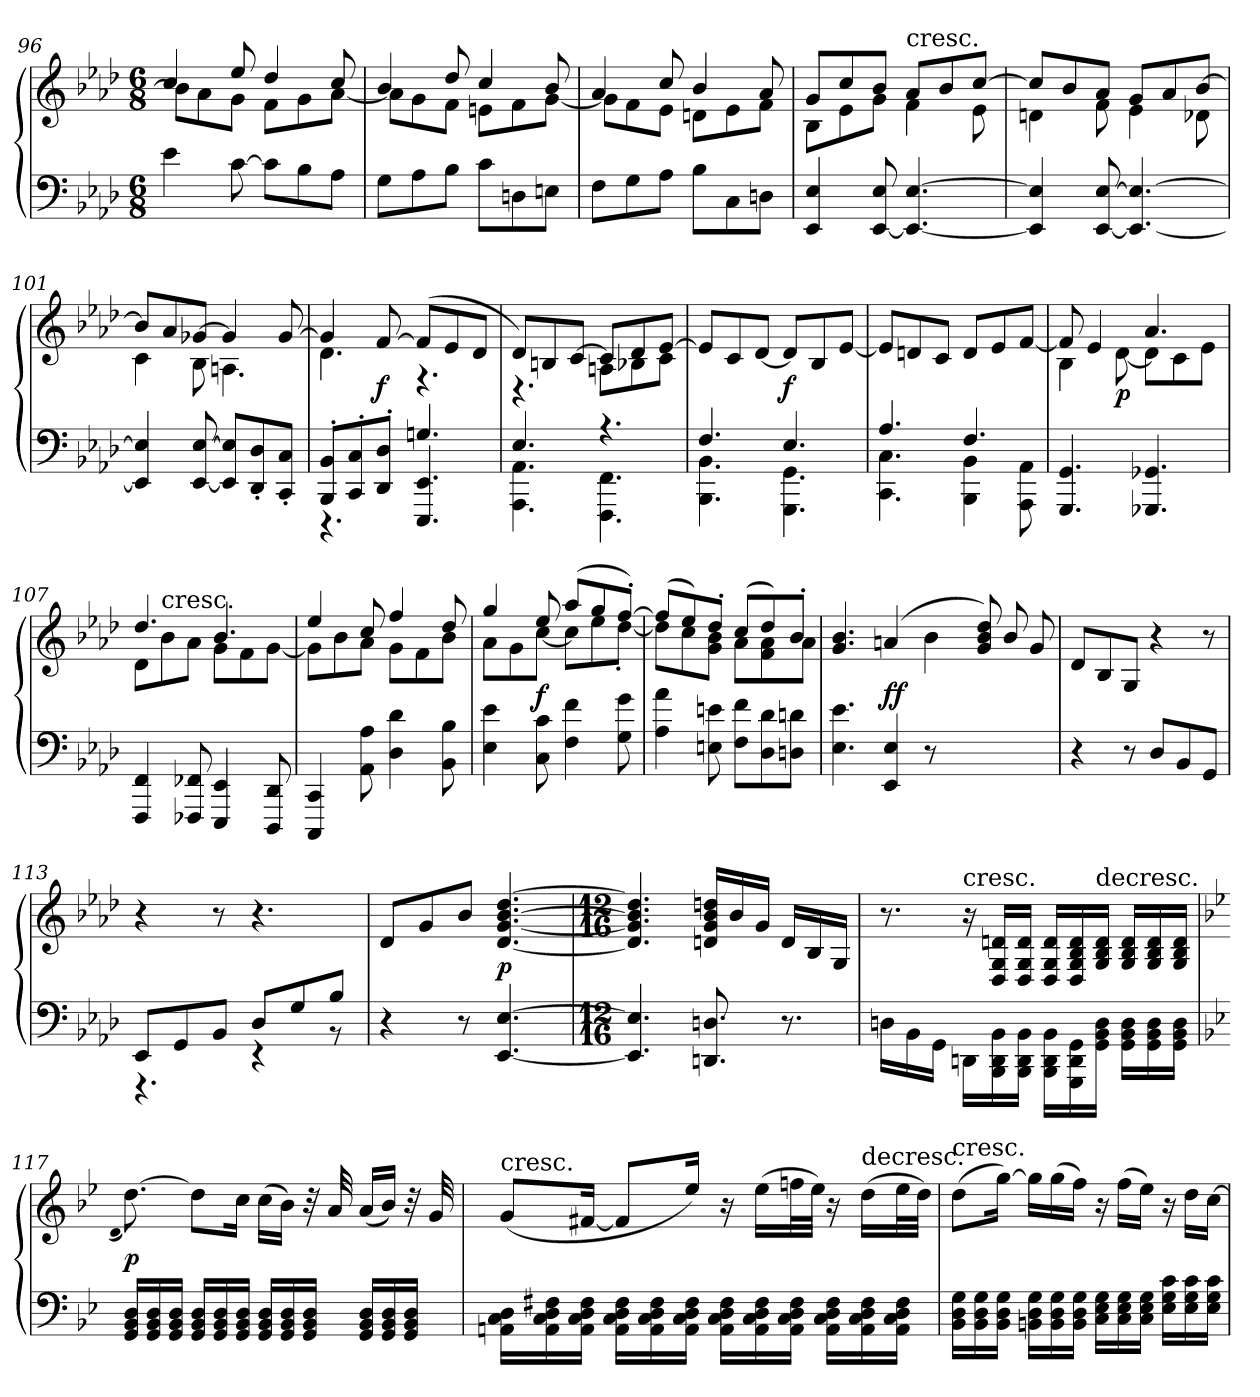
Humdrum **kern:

**kern	**kern	**dynam
*part1	*part1	*part1
*staff2	*staff1	*staff1/2
*clefF4	*clefG2	*
*k[b-e-a-d-]	*k[b-e-a-d-]	*
*M6/8	*M6/8	*
=96	=96	=96
*	*^	*
4e-\	4cc/	8b-\L]	.
.	.	8a-\	.
[8c\	8ee-/	8g\J	.
8c\L]	4dd-/	8f\L	.
8B-\	.	8g\	.
8A-\J	8cc/	[8a-\J	.
=97	=97	=97	=97
8G\L	4b-/	8a-\L]	.
8A-\	.	8g\	.
8B-\J	8dd-/	8f\J	.
8c\L	4cc/	8en\L	.
8Dn\	.	8f\	.
8En\J	8b-/	[8g\J	.
=98	=98	=98	=98
8F\L	4a-/	8g\L]	.
8G\	.	8f\	.
8A-\J	8cc/	8e-\J	.
8B-\L	4b-/	8dn\L	.
8C\	.	8e-\	.
8Dn\J	8a-/	8f\J	.
=99	=99	=99	=99
4EE-/ 4E-/	8g/L	8B-\L	.
.	8cc/	8e-\	.
[8EE-/ 8E-/	8b-/J	8g\J	.
!	!LO:TX:t=cresc.	!	!
4.EE-_/ [4.E-/	8a-/L	4f\	.
.	8b-/	.	.
.	[8cc/J	8e-\	.
=100	=100	=100	=100
4EE-]/ 4E-]/	8cc/L]	4dn\	.
.	8b-/	.	.
[8EE-/ [8E-/	8a-/J	8f\	.
4.EE-_/ 4.E-_/	8g/L	4e-\	.
.	8a-/	.	.
.	[8b-/J	8d-X\	.
=101	=101	=101	=101
4EE-]/ 4E-]/	8b-/L]	4c\	.
.	8a-/	.	.
[8EE-/ [8E-/	[8g-X/J	8B-\	.
8EE-]/ 8E-]/L	4g-/]	4.An\	.
8DD-'/ 8D-'/	.	.	.
8CC'/ 8C'/J	[8g-/	.	.
=102	=102	=102	=102
*^	*	*	*
8BBB-'/ 8BB-'/L	4.r	4g-/]	4.d-\	.
8CC'/ 8C'/	.	.	.	.
8DD-'/ 8D-'/J	.	[8f/	.	f
4.Gn/	4.EEE-/ 4.EE-/	(8f/L]	4.r	.
.	.	8e-/	.	.
.	.	8d-/J	.	.
=103	=103	=103	=103	=103
4.E-/	4.AAA-\ 4.AA-\	8d-/L)	4.r	.
.	.	8Bn/	.	.
.	.	[8c/J	.	.
4.r	4.FFF\ 4.FF\	8c/L]	8An\L	.
.	.	8d-/	8B-X\	.
.	.	[8e-/J	8c\J	.
*	*	*v	*v	*
=104	=104	=104	=104
4.F/	4.BBB-\ 4.BB-\	8e-/L]	.
.	.	8c/	.
.	.	[8d-/J	.
4.E-/	4.GGG\ 4.GG\	8d-/L]	f
.	.	8B-/	.
.	.	[8e-/J	.
=105	=105	=105	=105
4.A-/	4.CC\ 4.C\	8e-/L]	.
.	.	8dn/	.
.	.	8c/J	.
4.F/	4BBB-\ 4BB-\	8d/L	.
.	.	8e-/	.
.	8AAA-\ 8AA-\	[8f/J	.
*v	*v	*	*
=106	=106	=106
*	*^	*
4.GGG/ 4.GG/	8f/]	4B-\	.
.	4e-/	.	.
.	.	[8d-\	p
4.GGG-X/ 4.GG-X/	4.a-/	8d-\L]	.
.	.	8c\	.
.	.	8e-\J	.
=107	=107	=107	=107
4FFF/ 4FF/	4.dd-/	8d-\L	.
!	!	!LO:TX:t=cresc.	!
.	.	8b-\	.
8FFF-X/ 8FF-X/	.	8a-\J	.
4EEE-/ 4EE-/	4.b-/	8g\L	.
.	.	8f\	.
8DDD-/ 8DD-/	.	[8g\J	.
=108	=108	=108	=108
4CCC/ 4CC/	4ee-/	8g\L]	.
.	.	8b-\	.
8AA-\ 8A-\	8cc/	8a-\J	.
4D-\ 4d-\	4ff/	8g\L	.
.	.	8f\	.
8BB-\ 8B-\	8dd-/	8b-\J	.
=109	=109	=109	=109
4E-\ 4e-\	4gg/	8a-\L	.
.	.	8g\	.
8C\ 8c\	8ee-/	[8cc\J	f
4F\ 4f\	(8aa-/L	8cc\L]	.
.	8gg/	8ee-\	.
8G\ 8g\	[8ff'/J)	[8dd-'\J	.
=110	=110	=110	=110
4A-\ 4a-\	(8ff/L]	8dd-\L]	.
.	8ee-/)	8cc\	.
8En\ 8en\	8dd-'/J	8g\ 8b-\J	.
8F\ 8f\L	(8cc/L	8a-\L	.
8D-\ 8d-\	8dd-/)	8f\ 8a-\	.
8Dn\ 8dn\J	8b-'/J	8a-\J	.
*	*v	*v	*
=111	=111	=111
4.E-\ 4.e-\	4.g/ 4.b-/	.
4EE-/ 4E-/	(4an	ff
8r	4b-	.
2ryy	.	.
.	8g/ 8b-/ 8dd-/L)	.
.	8b-/	.
.	8g/L	.
=112	=112	=112
4r	8d-/L	.
.	8B-/	.
8r	8G/J	.
8D-/L	4r	.
8BB-/	.	.
8GG/J	8r	.
=113	=113	=113
*^	*	*
8EE-/L	4.r	4r	.
8GG/	.	.	.
8BB-/J	.	8r	.
8D-/L	4r	4.r	.
8G/	.	.	.
8B-/J	8r	.	.
*v	*v	*	*
=114	=114	=114
4r	8d-/L	.
.	8g/	.
8r	8b-/J	.
[4.EE-/ [4.E-/	[4.d-/ [4.g/ [4.b-/ [4.dd-/	p
=115	=115	=115
*M12/16	*M12/16	*
*	*MM60	*
4.EE-]/ 4.E-]/	4.d-]/ 4.g]/ 4.b-]/ 4.dd-]/	.
8.DDn/ 8.Dn/	16dn/ 16g/ 16b-/ 16ddn/LL	.
.	16b-/	.
.	16g/JJ	.
8.r	16d/LL	.
.	16B-/	.
.	16G/JJ	.
=116	=116	=116
16Dn\LL	8.r	.
16BB-\	.	.
16GG\JJ	.	.
!	!LO:TX:t=cresc.	!
16DDn\LL	16r	.
16BBB-\ 16DD\ 16BB-\	16D-/ 16G/ 16dn/LL	.
16BBB-\ 16DD\ 16BB-\JJ	16D-/ 16G/ 16d/JJ	.
16BBB-\ 16DD\ 16BB-\LL	16D-/ 16G/ 16d/LL	.
16GGG\ 16DD\ 16GG\	16D-/ 16G/ 16B-/ 16d/	.
!	!LO:TX:t=decresc.	!
16GG\ 16BB-\ 16D\JJ	16G/ 16B-/ 16d/JJ	.
16GG\ 16BB-\ 16D\LL	16G/ 16B-/ 16d/LL	.
16GG\ 16BB-\ 16D\	16G/ 16B-/ 16d/	.
16GG\ 16BB-\ 16D\JJ	16G/ 16B-/ 16d/JJ	.
=117	=117	=117
*k[b-e-]	*k[b-e-]	*
.	(qd	.
16GG/ 16BB-/ 16D/LL	[8.dd\)	p
16GG/ 16BB-/ 16D/	.	.
16GG/ 16BB-/ 16D/JJ	.	.
16GG/ 16BB-/ 16D/LL	8dd\L]	.
16GG/ 16BB-/ 16D/	.	.
16GG/ 16BB-/ 16D/JJ	16cc\Jk	.
16GG/ 16BB-/ 16D/LL	(16cc\LL	.
16GG/ 16BB-/ 16D/	16b-\JJ)	.
16GG/ 16BB-/ 16D/JJ	32r	.
.	32a/	.
16GG/ 16BB-/ 16D/LL	(16a/LL	.
16GG/ 16BB-/ 16D/	16b-/JJ)	.
16GG/ 16BB-/ 16D/JJ	32r	.
.	32g/	.
=118	=118	=118
!	!LO:TX:t=cresc.	!
16AAn\ 16C\ 16D\LL	(8g/L	.
16AA\ 16C\ 16D\ 16F#X\	.	.
16AA\ 16C\ 16D\ 16F#\JJ	[16f#X/Jk	.
16AA\ 16C\ 16D\ 16F#\LL	8f#/L]	.
16AA\ 16C\ 16D\ 16F#\	.	.
16AA\ 16C\ 16D\ 16F#\JJ	16ee-/Jk)	.
16AA\ 16C\ 16D\ 16F#\LL	16r	.
16AA\ 16C\ 16D\ 16F#\	(16ee-\LL	.
16AA\ 16C\ 16D\ 16F#\JJ	32ffn\L	.
.	32ee-\JJJ)	.
16AA\ 16C\ 16D\ 16F#\LL	16r	.
!	!LO:TX:t=decresc.	!
16AA\ 16C\ 16D\ 16F#\	(16dd\LL	.
16AA\ 16C\ 16D\ 16F#\JJ	32ee-\L	.
.	32dd\JJJ)	.
=119	=119	=119
!	!LO:TX:t=cresc.	!
16BB-\ 16D\ 16G\LL	(8dd\L	.
16BB-\ 16D\ 16G\	.	.
16BB-\ 16D\ 16G\JJ	[16gg\Jk)	.
16BBn\ 16D\ 16G\LL	16gg\LL]	.
16BB\ 16D\ 16G\	(16gg\	.
16BB\ 16D\ 16G\JJ	16ff\JJ)	.
16C\ 16E-\ 16G\LL	16r	.
16C\ 16E-\ 16G\	(16ff\LL	.
16C\ 16E-\ 16G\JJ	16ee-\JJ)	.
16E-\ 16G\ 16c\LL	16r	.
16E-\ 16G\ 16c\	16dd\LL	.
16E-\ 16G\ 16c\JJ	[16cc\JJ	.
=	=	=
*-	*-	*-
